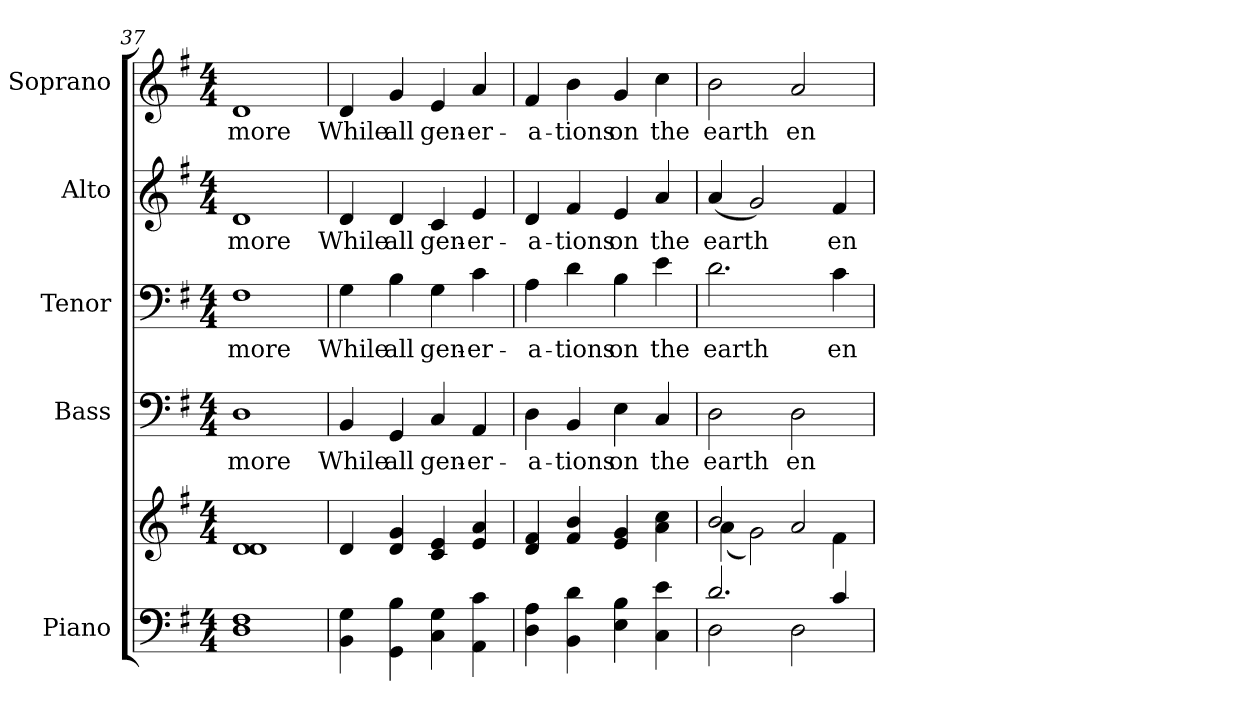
**kern	**kern	**kern	**text	**kern	**text	**kern	**text	**kern	**text
*part5	*part5	*part4	*part4	*part3	*part3	*part2	*part2	*part1	*part1
*staff6	*staff5	*staff4	*staff4	*staff3	*staff3	*staff2	*staff2	*staff1	*staff1
*I"Piano	*	*I"Bass	*	*I"Tenor	*	*I"Alto	*	*I"Soprano	*
*I'Pno.	*	*I'B.	*	*I'T.	*	*I'A.	*	*I'S.	*
!!LO:PB:g=z
*clefF4	*clefG2	*clefF4	*	*clefF4	*	*clefG2	*	*clefG2	*
*k[f#]	*k[f#]	*k[f#]	*	*k[f#]	*	*k[f#]	*	*k[f#]	*
*G:	*G:	*G:	*	*G:	*	*G:	*	*G:	*
*M4/4	*M4/4	*M4/4	*	*M4/4	*	*M4/4	*	*M4/4	*
=37	=37	=37	=37	=37	=37	=37	=37	=37	=37
!	!	!	!LO:LY:b:color=#000000	!	!	!	!	!	!
!	!	!	!	!	!LO:LY:b:color=#000000	!	!	!	!
!	!	!	!	!	!	!	!LO:LY:b:color=#000000	!	!
!	!	!	!	!	!	!	!	!	!LO:LY:b:color=#000000
1Di 1F#i	1di 1di	1Di	more	1F#i	more	1di	more	1di	more
=38	=38	=38	=38	=38	=38	=38	=38	=38	=38
!	!	!	!LO:LY:b:color=#000000	!	!	!	!	!	!
!	!	!	!	!	!LO:LY:b:color=#000000	!	!	!	!
!	!	!	!	!	!	!	!LO:LY:b:color=#000000	!	!
!	!	!	!	!	!	!	!	!	!LO:LY:b:color=#000000
4BBi\ 4Gi	4di/	4BBi/	While	4Gi\	While	4di/	While	4di/	While
!	!	!	!LO:LY:b:color=#000000	!	!	!	!	!	!
!	!	!	!	!	!LO:LY:b:color=#000000	!	!	!	!
!	!	!	!	!	!	!	!LO:LY:b:color=#000000	!	!
!	!	!	!	!	!	!	!	!	!LO:LY:b:color=#000000
4GGi\ 4Bi	4di/ 4gi	4GGi/	all	4Bi\	all	4di/	all	4gi/	all
!	!	!	!LO:LY:b:color=#000000	!	!	!	!	!	!
!	!	!	!	!	!LO:LY:b:color=#000000	!	!	!	!
!	!	!	!	!	!	!	!LO:LY:b:color=#000000	!	!
!	!	!	!	!	!	!	!	!	!LO:LY:b:color=#000000
4Ci\ 4Gi	4ci/ 4ei	4Ci/	gen-	4Gi\	gen-	4ci/	gen-	4ei/	gen-
!	!	!	!LO:LY:b:color=#000000	!	!	!	!	!	!
!	!	!	!	!	!LO:LY:b:color=#000000	!	!	!	!
!	!	!	!	!	!	!	!LO:LY:b:color=#000000	!	!
!	!	!	!	!	!	!	!	!	!LO:LY:b:color=#000000
4AAi\ 4ci	4ei/ 4ai	4AAi/	-er-	4ci\	-er-	4ei/	-er-	4ai/	-er-
=39	=39	=39	=39	=39	=39	=39	=39	=39	=39
!	!	!	!LO:LY:b:color=#000000	!	!	!	!	!	!
!	!	!	!	!	!LO:LY:b:color=#000000	!	!	!	!
!	!	!	!	!	!	!	!LO:LY:b:color=#000000	!	!
!	!	!	!	!	!	!	!	!	!LO:LY:b:color=#000000
4Di\ 4Ai	4di/ 4f#i	4Di\	-a-	4Ai\	-a-	4di/	-a-	4f#i/	-a-
!	!	!	!LO:LY:b:color=#000000	!	!	!	!	!	!
!	!	!	!	!	!LO:LY:b:color=#000000	!	!	!	!
!	!	!	!	!	!	!	!LO:LY:b:color=#000000	!	!
!	!	!	!	!	!	!	!	!	!LO:LY:b:color=#000000
4BBi\ 4di	4f#i/ 4bi	4BBi/	-tions	4di\	-tions	4f#i/	-tions	4bi\	-tions
!	!	!	!LO:LY:b:color=#000000	!	!	!	!	!	!
!	!	!	!	!	!LO:LY:b:color=#000000	!	!	!	!
!	!	!	!	!	!	!	!LO:LY:b:color=#000000	!	!
!	!	!	!	!	!	!	!	!	!LO:LY:b:color=#000000
4Ei\ 4Bi	4ei/ 4gi	4Ei\	on	4Bi\	on	4ei/	on	4gi/	on
!	!	!	!LO:LY:b:color=#000000	!	!	!	!	!	!
!	!	!	!	!	!LO:LY:b:color=#000000	!	!	!	!
!	!	!	!	!	!	!	!LO:LY:b:color=#000000	!	!
!	!	!	!	!	!	!	!	!	!LO:LY:b:color=#000000
4Ci\ 4ei	4ai\ 4cci	4Ci/	the	4ei\	the	4ai/	the	4cci\	the
=40	=40	=40	=40	=40	=40	=40	=40	=40	=40
*^	*^	*	*	*	*	*	*	*	*
!	!	!	!	!	!LO:LY:b:color=#000000	!	!	!	!	!	!
!	!	!	!	!	!	!	!LO:LY:b:color=#000000	!	!	!	!
!	!	!	!	!	!	!	!	!	!LO:LY:b:color=#000000	!	!
!	!	!	!	!	!	!	!	!	!	!	!LO:LY:b:color=#000000
2.di/	2Di\	2bi/	(4ai\	2Di\	earth	2.di\	earth	(4ai/	earth	2bi\	earth
.	.	.	2gi\)	.	.	.	.	2gi/)	.	.	.
!	!	!	!	!	!LO:LY:b:color=#000000	!	!	!	!	!	!
!	!	!	!	!	!	!	!	!	!	!	!LO:LY:b:color=#000000
.	2Di\	2ai/	.	2Di\	en-	.	.	.	.	2ai/	en-
!	!	!	!	!	!	!	!LO:LY:b:color=#000000	!	!	!	!
!	!	!	!	!	!	!	!	!	!LO:LY:b:color=#000000	!	!
4ci/	.	.	4f#i\	.	.	4ci\	en-	4f#i/	en-	.	.
*v	*v	*	*	*	*	*	*	*	*	*	*
*	*v	*v	*	*	*	*	*	*	*	*
=	=	=	=	=	=	=	=	=	=
*-	*-	*-	*-	*-	*-	*-	*-	*-	*-
